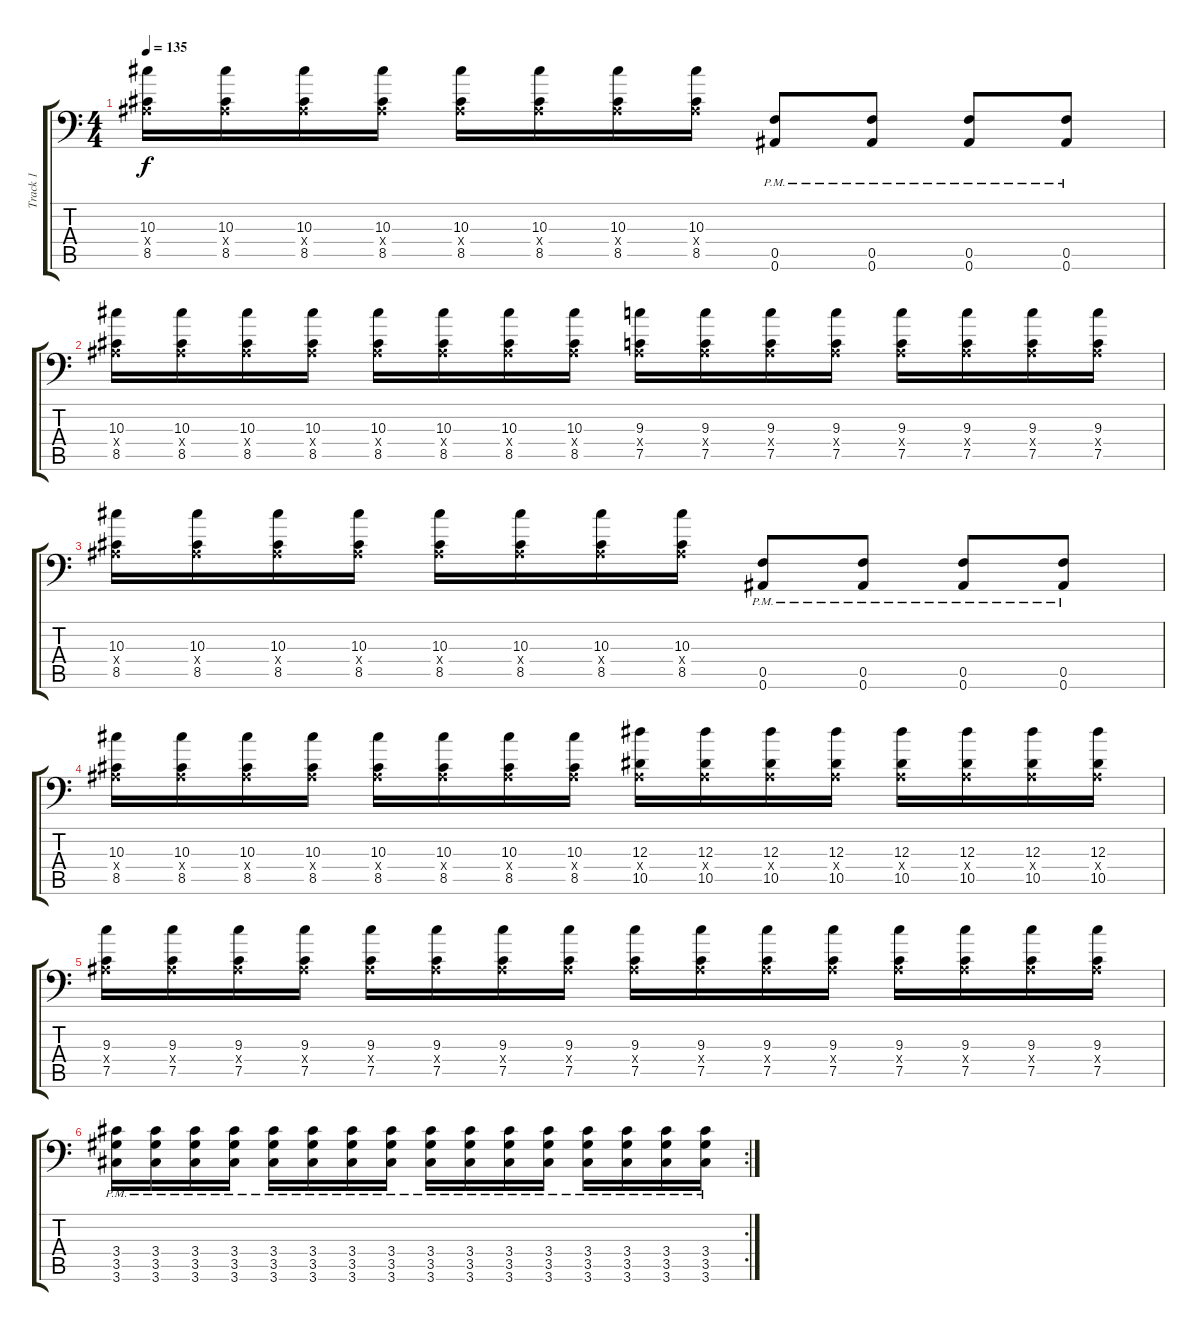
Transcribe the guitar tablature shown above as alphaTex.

\track ("Track 1" "Track 1") {instrument distortionguitar}
\staff {score tabs}
\tuning (C4 G3 Eb3 Bb2 F2 Bb1) {hide}
\ts (4 4)
\tempo 135
\clef f4
\ks c
(10.3 0.4{x} 8.5).16{dy f} (10.3 0.4{x} 8.5).16 (10.3 0.4{x} 8.5).16 (10.3 0.4{x} 8.5).16 (10.3 0.4{x} 8.5).16 (10.3 0.4{x} 8.5).16 (10.3 0.4{x} 8.5).16 (10.3 0.4{x} 8.5).16 (0.5{pm} 0.6{pm}).8 (0.5{pm} 0.6{pm}).8 (0.5{pm} 0.6{pm}).8 (0.5{pm} 0.6{pm}).8 |
(10.3 0.4{x} 8.5).16 (10.3 0.4{x} 8.5).16 (10.3 0.4{x} 8.5).16 (10.3 0.4{x} 8.5).16 (10.3 0.4{x} 8.5).16 (10.3 0.4{x} 8.5).16 (10.3 0.4{x} 8.5).16 (10.3 0.4{x} 8.5).16 (9.3 0.4{x} 7.5).16 (9.3 0.4{x} 7.5).16 (9.3 0.4{x} 7.5).16 (9.3 0.4{x} 7.5).16 (9.3 0.4{x} 7.5).16 (9.3 0.4{x} 7.5).16 (9.3 0.4{x} 7.5).16 (9.3 0.4{x} 7.5).16 |
(10.3 0.4{x} 8.5).16 (10.3 0.4{x} 8.5).16 (10.3 0.4{x} 8.5).16 (10.3 0.4{x} 8.5).16 (10.3 0.4{x} 8.5).16 (10.3 0.4{x} 8.5).16 (10.3 0.4{x} 8.5).16 (10.3 0.4{x} 8.5).16 (0.5{pm} 0.6{pm}).8 (0.5{pm} 0.6{pm}).8 (0.5{pm} 0.6{pm}).8 (0.5{pm} 0.6{pm}).8 |
(10.3 0.4{x} 8.5).16 (10.3 0.4{x} 8.5).16 (10.3 0.4{x} 8.5).16 (10.3 0.4{x} 8.5).16 (10.3 0.4{x} 8.5).16 (10.3 0.4{x} 8.5).16 (10.3 0.4{x} 8.5).16 (10.3 0.4{x} 8.5).16 (12.3 0.4{x} 10.5).16 (12.3 0.4{x} 10.5).16 (12.3 0.4{x} 10.5).16 (12.3 0.4{x} 10.5).16 (12.3 0.4{x} 10.5).16 (12.3 0.4{x} 10.5).16 (12.3 0.4{x} 10.5).16 (12.3 0.4{x} 10.5).16 |
(9.3 0.4{x} 7.5).16 (9.3 0.4{x} 7.5).16 (9.3 0.4{x} 7.5).16 (9.3 0.4{x} 7.5).16 (9.3 0.4{x} 7.5).16 (9.3 0.4{x} 7.5).16 (9.3 0.4{x} 7.5).16 (9.3 0.4{x} 7.5).16 (9.3 0.4{x} 7.5).16 (9.3 0.4{x} 7.5).16 (9.3 0.4{x} 7.5).16 (9.3 0.4{x} 7.5).16 (9.3 0.4{x} 7.5).16 (9.3 0.4{x} 7.5).16 (9.3 0.4{x} 7.5).16 (9.3 0.4{x} 7.5).16 |
\rc 2
(3.4{pm} 3.5{pm} 3.6{pm}).16 (3.4{pm} 3.5{pm} 3.6{pm}).16 (3.4{pm} 3.5{pm} 3.6{pm}).16 (3.4{pm} 3.5{pm} 3.6{pm}).16 (3.4{pm} 3.5{pm} 3.6{pm}).16 (3.4{pm} 3.5{pm} 3.6{pm}).16 (3.4{pm} 3.5{pm} 3.6{pm}).16 (3.4{pm} 3.5{pm} 3.6{pm}).16 (3.4{pm} 3.5{pm} 3.6{pm}).16 (3.4{pm} 3.5{pm} 3.6{pm}).16 (3.4{pm} 3.5{pm} 3.6{pm}).16 (3.4{pm} 3.5{pm} 3.6{pm}).16 (3.4{pm} 3.5{pm} 3.6{pm}).16 (3.4{pm} 3.5{pm} 3.6{pm}).16 (3.4{pm} 3.5{pm} 3.6{pm}).16 (3.4{pm} 3.5{pm} 3.6{pm}).16
